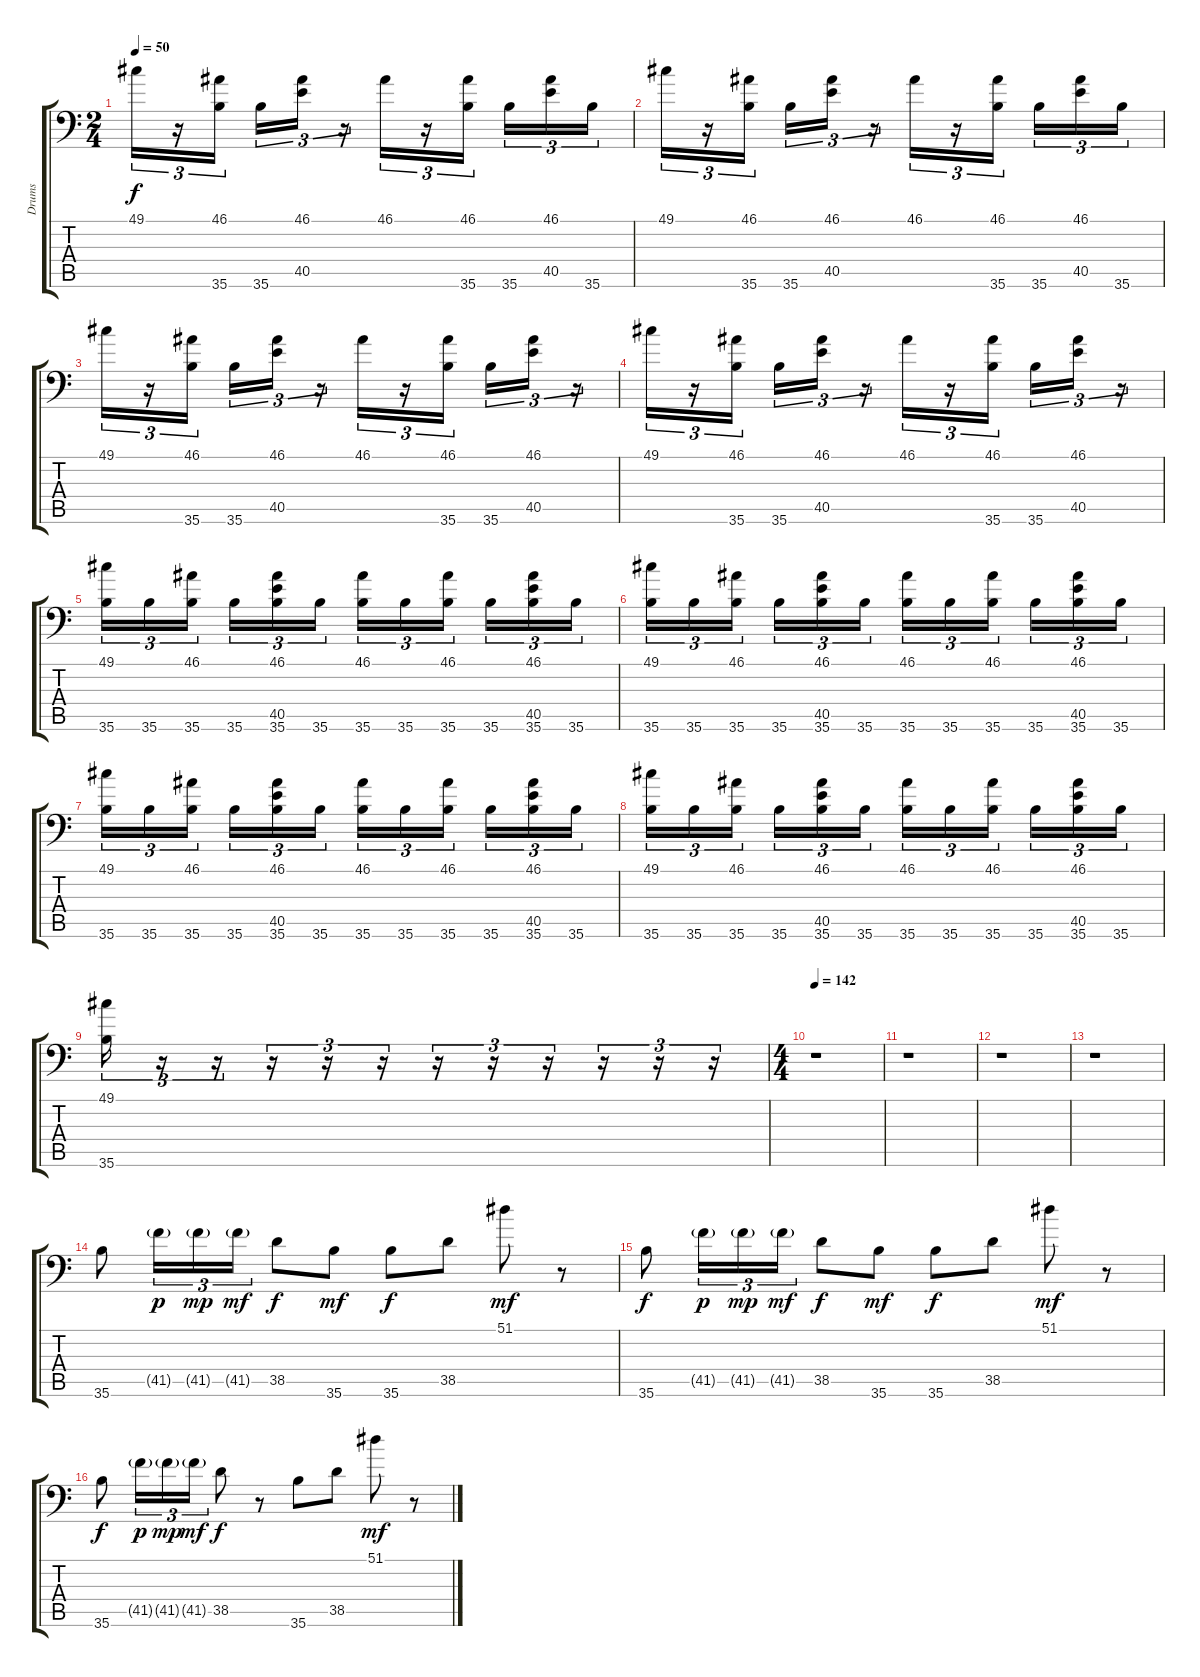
\track ("Drums" "Drums") {instrument acousticgrandpiano}
\staff {score tabs}
\tuning (C-1 C-1 C-1 C-1 C-1 C-1) {hide}
\ts (2 4)
\tempo 50
\clef f4
\ks c
49.1.16{tu (3 2) dy f} r.16{tu (3 2)} (46.1 35.6).16{tu (3 2)} 35.6.16{tu (3 2)} (46.1 40.5).16{tu (3 2)} r.16{tu (3 2)} 46.1.16{tu (3 2)} r.16{tu (3 2)} (46.1 35.6).16{tu (3 2)} 35.6.16{tu (3 2)} (46.1 40.5).16{tu (3 2)} 35.6.16{tu (3 2)} |
49.1.16{tu (3 2)} r.16{tu (3 2)} (46.1 35.6).16{tu (3 2)} 35.6.16{tu (3 2)} (46.1 40.5).16{tu (3 2)} r.16{tu (3 2)} 46.1.16{tu (3 2)} r.16{tu (3 2)} (46.1 35.6).16{tu (3 2)} 35.6.16{tu (3 2)} (46.1 40.5).16{tu (3 2)} 35.6.16{tu (3 2)} |
49.1.16{tu (3 2)} r.16{tu (3 2)} (46.1 35.6).16{tu (3 2)} 35.6.16{tu (3 2)} (46.1 40.5).16{tu (3 2)} r.16{tu (3 2)} 46.1.16{tu (3 2)} r.16{tu (3 2)} (46.1 35.6).16{tu (3 2)} 35.6.16{tu (3 2)} (46.1 40.5).16{tu (3 2)} r.16{tu (3 2)} |
49.1.16{tu (3 2)} r.16{tu (3 2)} (46.1 35.6).16{tu (3 2)} 35.6.16{tu (3 2)} (46.1 40.5).16{tu (3 2)} r.16{tu (3 2)} 46.1.16{tu (3 2)} r.16{tu (3 2)} (46.1 35.6).16{tu (3 2)} 35.6.16{tu (3 2)} (46.1 40.5).16{tu (3 2)} r.16{tu (3 2)} |
(49.1 35.6).16{tu (3 2)} 35.6.16{tu (3 2)} (46.1 35.6).16{tu (3 2)} 35.6.16{tu (3 2)} (46.1 40.5 35.6).16{tu (3 2)} 35.6.16{tu (3 2)} (46.1 35.6).16{tu (3 2)} 35.6.16{tu (3 2)} (46.1 35.6).16{tu (3 2)} 35.6.16{tu (3 2)} (46.1 40.5 35.6).16{tu (3 2)} 35.6.16{tu (3 2)} |
(49.1 35.6).16{tu (3 2)} 35.6.16{tu (3 2)} (46.1 35.6).16{tu (3 2)} 35.6.16{tu (3 2)} (46.1 40.5 35.6).16{tu (3 2)} 35.6.16{tu (3 2)} (46.1 35.6).16{tu (3 2)} 35.6.16{tu (3 2)} (46.1 35.6).16{tu (3 2)} 35.6.16{tu (3 2)} (46.1 40.5 35.6).16{tu (3 2)} 35.6.16{tu (3 2)} |
(49.1 35.6).16{tu (3 2)} 35.6.16{tu (3 2)} (46.1 35.6).16{tu (3 2)} 35.6.16{tu (3 2)} (46.1 40.5 35.6).16{tu (3 2)} 35.6.16{tu (3 2)} (46.1 35.6).16{tu (3 2)} 35.6.16{tu (3 2)} (46.1 35.6).16{tu (3 2)} 35.6.16{tu (3 2)} (46.1 40.5 35.6).16{tu (3 2)} 35.6.16{tu (3 2)} |
(49.1 35.6).16{tu (3 2)} 35.6.16{tu (3 2)} (46.1 35.6).16{tu (3 2)} 35.6.16{tu (3 2)} (46.1 40.5 35.6).16{tu (3 2)} 35.6.16{tu (3 2)} (46.1 35.6).16{tu (3 2)} 35.6.16{tu (3 2)} (46.1 35.6).16{tu (3 2)} 35.6.16{tu (3 2)} (46.1 40.5 35.6).16{tu (3 2)} 35.6.16{tu (3 2)} |
(49.1 35.6).16{tu (3 2)} r.16{tu (3 2)} r.16{tu (3 2)} r.16{tu (3 2)} r.16{tu (3 2)} r.16{tu (3 2)} r.16{tu (3 2)} r.16{tu (3 2)} r.16{tu (3 2)} r.16{tu (3 2)} r.16{tu (3 2)} r.16{tu (3 2)} |
\ts (4 4)
\tempo 142
r.1 |
r.1 |
r.1 |
r.1 |
35.6.8 41.5{g}.16{tu (3 2) dy p} 41.5{g}.16{tu (3 2) dy mp} 41.5{g}.16{tu (3 2) dy mf} 38.5.8{dy f} 35.6.8{dy mf} 35.6.8{dy f} 38.5.8 51.1.8{dy mf} r.8 |
35.6.8{dy f} 41.5{g}.16{tu (3 2) dy p} 41.5{g}.16{tu (3 2) dy mp} 41.5{g}.16{tu (3 2) dy mf} 38.5.8{dy f} 35.6.8{dy mf} 35.6.8{dy f} 38.5.8 51.1.8{dy mf} r.8 |
35.6.8{dy f} 41.5{g}.16{tu (3 2) dy p} 41.5{g}.16{tu (3 2) dy mp} 41.5{g}.16{tu (3 2) dy mf} 38.5.8{dy f} r.8 35.6.8 38.5.8 51.1.8{dy mf} r.8
